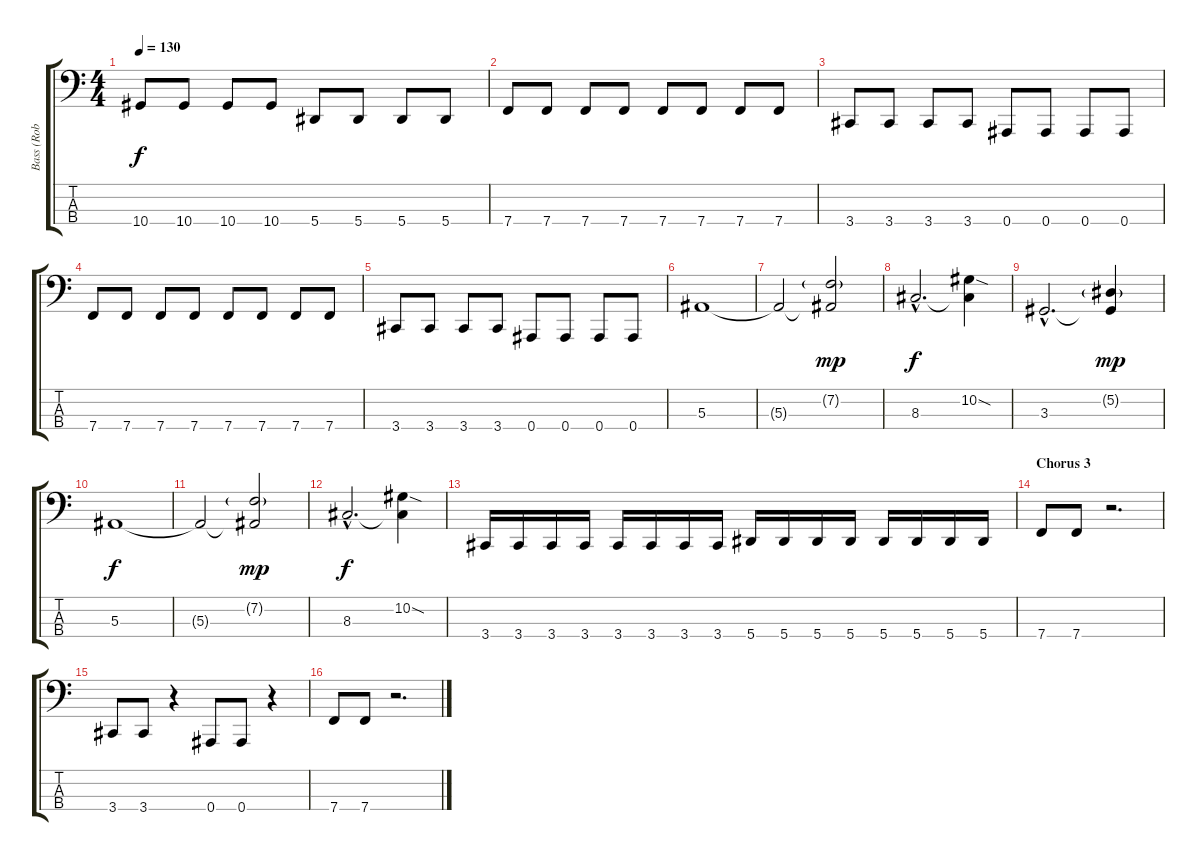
\track ("Bass (Rob Garcia)" "Bass (Rob ") {instrument electricbasspick}
\staff {score tabs}
\tuning (Eb2 Bb1 F1 Bb0) {hide}
\ts (4 4)
\tempo 130
\clef f4
\ks c
10.4.8{dy f} 10.4.8 10.4.8 10.4.8 5.4.8 5.4.8 5.4.8 5.4.8 |
7.4.8 7.4.8 7.4.8 7.4.8 7.4.8 7.4.8 7.4.8 7.4.8 |
3.4.8 3.4.8 3.4.8 3.4.8 0.4.8 0.4.8 0.4.8 0.4.8 |
7.4.8 7.4.8 7.4.8 7.4.8 7.4.8 7.4.8 7.4.8 7.4.8 |
3.4.8 3.4.8 3.4.8 3.4.8 0.4.8 0.4.8 0.4.8 0.4.8 |
5.3.1 |
5.3{t}.2 (7.2{g} 5.3{t}).2{dy mp} |
8.3{hac}.2{d dy f} (10.2{sod} 8.3{t}).4 |
3.3{hac}.2{d} (5.2{g} 3.3{t}).4{dy mp} |
5.3.1{dy f} |
5.3{t}.2 (7.2{g} 5.3{t}).2{dy mp} |
8.3{hac}.2{d dy f} (10.2{sod} 8.3{t}).4 |
3.4.16 3.4.16 3.4.16 3.4.16 3.4.16 3.4.16 3.4.16 3.4.16 5.4.16 5.4.16 5.4.16 5.4.16 5.4.16 5.4.16 5.4.16 5.4.16 |
\section ("" "Chorus 3")
7.4.8 7.4.8 r.2{d} |
3.4.8 3.4.8 r.4 0.4.8 0.4.8 r.4 |
7.4.8 7.4.8 r.2{d}
